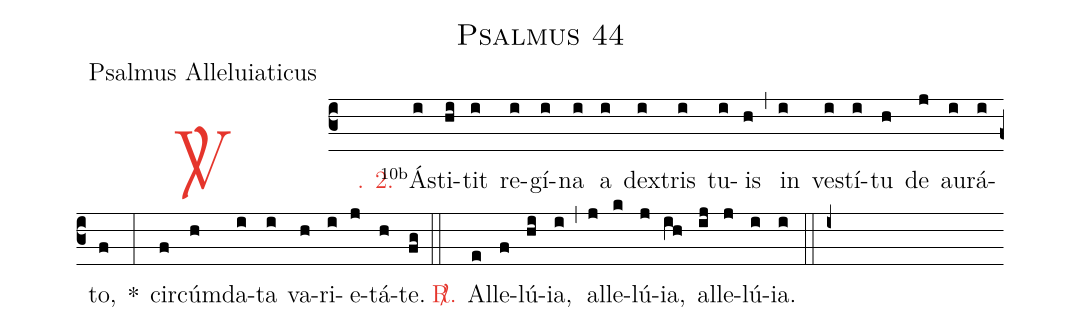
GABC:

name: Psalmus 44;
office-part: Psalmus Alleluiaticus;
%%
(c3)

<c><sp>V/</sp>. 2.</c>() <v>\VSup{10b}</v>Á(i)sti(hi)tit(i) re(i)gí(i)na(i) a(i) dex(i)tris(i) tu(i)is(h) (,) in(i) ve(i)stí(i)tu(h) de(j) au(i)rá(i)to,(f) *(:) cir(f)cúm(h)da(i)ta(i) va(h)ri(i)e(j)tá(h)te.(fg) (::)

<nlba><c><sp>R/</sp>.</c>() Al</nlba>(e)le(f)lú(hi)ia,(i) (,) al(j)le(k)lú(j)ia,(ih) al(ij)le(j)lú(i)ia.(i) (::i+)
